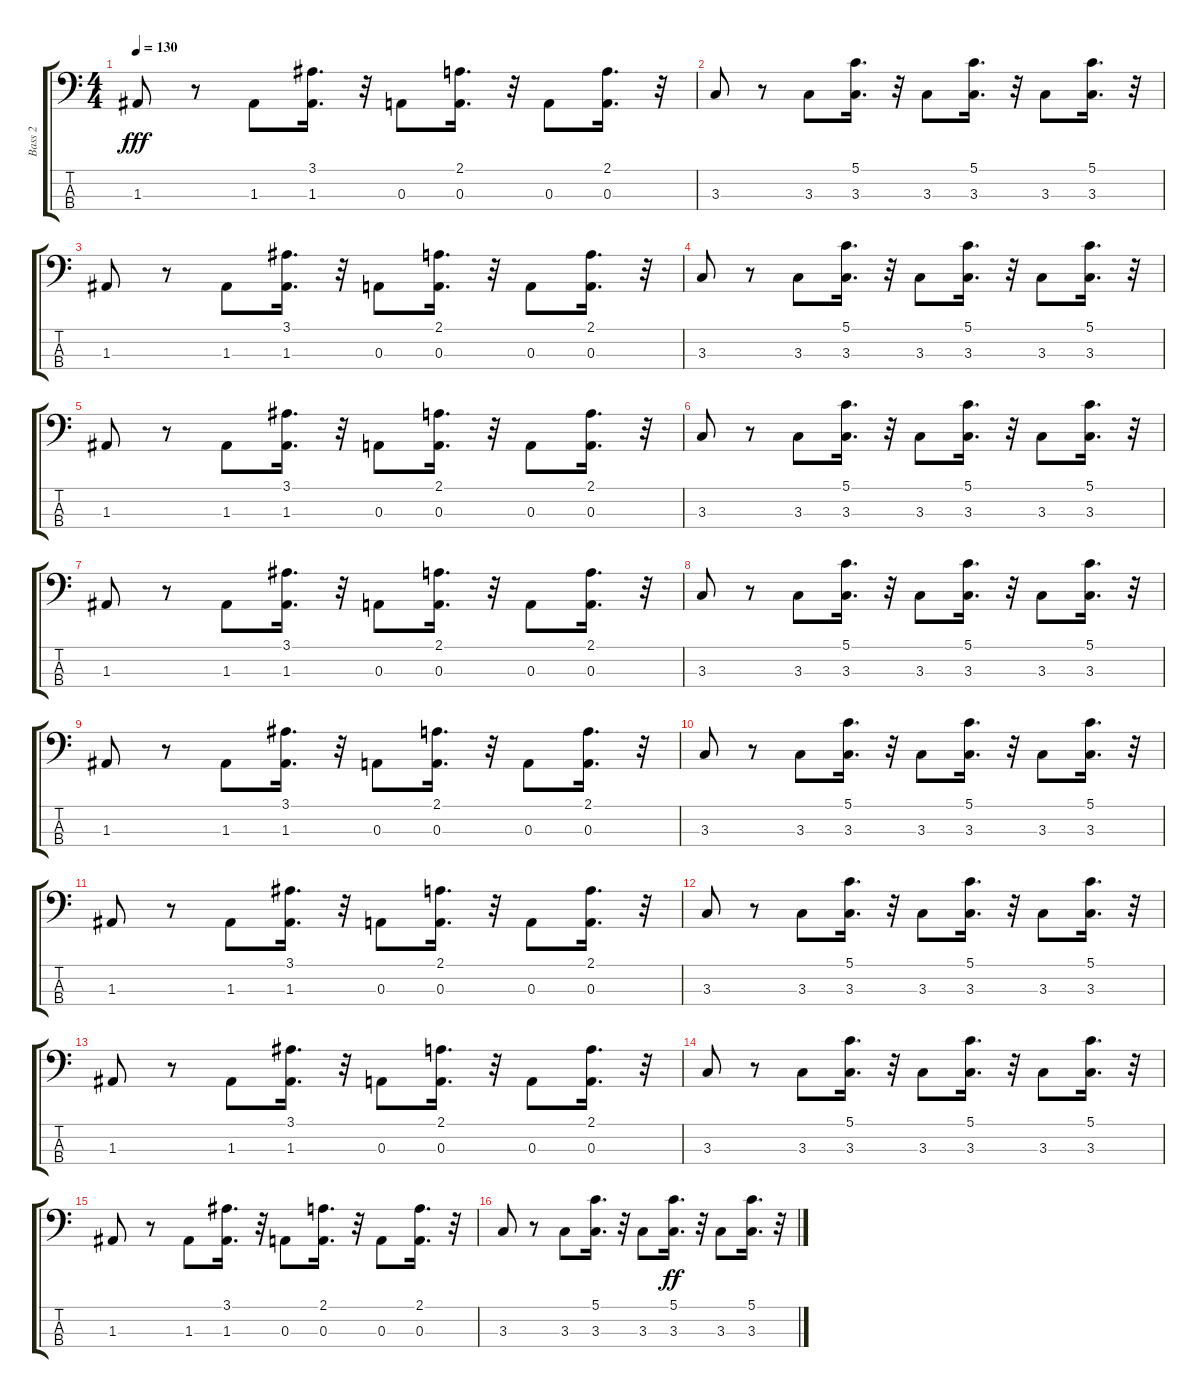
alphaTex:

\track ("Bass 2" "Bass 2") {instrument acousticbass}
\staff {score tabs}
\tuning (G2 D2 A1 E1) {hide}
\ts (4 4)
\tempo 130
\clef f4
\ks c
1.3.8{dy fff} r.8 1.3.8 (3.1 1.3).16{d} r.32 0.3.8 (2.1 0.3).16{d} r.32 0.3.8 (2.1 0.3).16{d} r.32 |
3.3.8 r.8 3.3.8 (5.1 3.3).16{d} r.32 3.3.8 (5.1 3.3).16{d} r.32 3.3.8 (5.1 3.3).16{d} r.32 |
1.3.8 r.8 1.3.8 (3.1 1.3).16{d} r.32 0.3.8 (2.1 0.3).16{d} r.32 0.3.8 (2.1 0.3).16{d} r.32 |
3.3.8 r.8 3.3.8 (5.1 3.3).16{d} r.32 3.3.8 (5.1 3.3).16{d} r.32 3.3.8 (5.1 3.3).16{d} r.32 |
1.3.8 r.8 1.3.8 (3.1 1.3).16{d} r.32 0.3.8 (2.1 0.3).16{d} r.32 0.3.8 (2.1 0.3).16{d} r.32 |
3.3.8 r.8 3.3.8 (5.1 3.3).16{d} r.32 3.3.8 (5.1 3.3).16{d} r.32 3.3.8 (5.1 3.3).16{d} r.32 |
1.3.8 r.8 1.3.8 (3.1 1.3).16{d} r.32 0.3.8 (2.1 0.3).16{d} r.32 0.3.8 (2.1 0.3).16{d} r.32 |
3.3.8 r.8 3.3.8 (5.1 3.3).16{d} r.32 3.3.8 (5.1 3.3).16{d} r.32 3.3.8 (5.1 3.3).16{d} r.32 |
1.3.8 r.8 1.3.8 (3.1 1.3).16{d} r.32 0.3.8 (2.1 0.3).16{d} r.32 0.3.8 (2.1 0.3).16{d} r.32 |
3.3.8 r.8 3.3.8 (5.1 3.3).16{d} r.32 3.3.8 (5.1 3.3).16{d} r.32 3.3.8 (5.1 3.3).16{d} r.32 |
1.3.8 r.8 1.3.8 (3.1 1.3).16{d} r.32 0.3.8 (2.1 0.3).16{d} r.32 0.3.8 (2.1 0.3).16{d} r.32 |
3.3.8 r.8 3.3.8 (5.1 3.3).16{d} r.32 3.3.8 (5.1 3.3).16{d} r.32 3.3.8 (5.1 3.3).16{d} r.32 |
1.3.8 r.8 1.3.8 (3.1 1.3).16{d} r.32 0.3.8 (2.1 0.3).16{d} r.32 0.3.8 (2.1 0.3).16{d} r.32 |
3.3.8 r.8 3.3.8 (5.1 3.3).16{d} r.32 3.3.8 (5.1 3.3).16{d} r.32 3.3.8 (5.1 3.3).16{d} r.32 |
1.3.8 r.8 1.3.8 (3.1 1.3).16{d} r.32 0.3.8 (2.1 0.3).16{d} r.32 0.3.8 (2.1 0.3).16{d} r.32 |
3.3.8 r.8 3.3.8 (5.1 3.3).16{d} r.32 3.3.8 (5.1 3.3).16{d dy ff} r.32 3.3.8 (5.1 3.3).16{d} r.32
